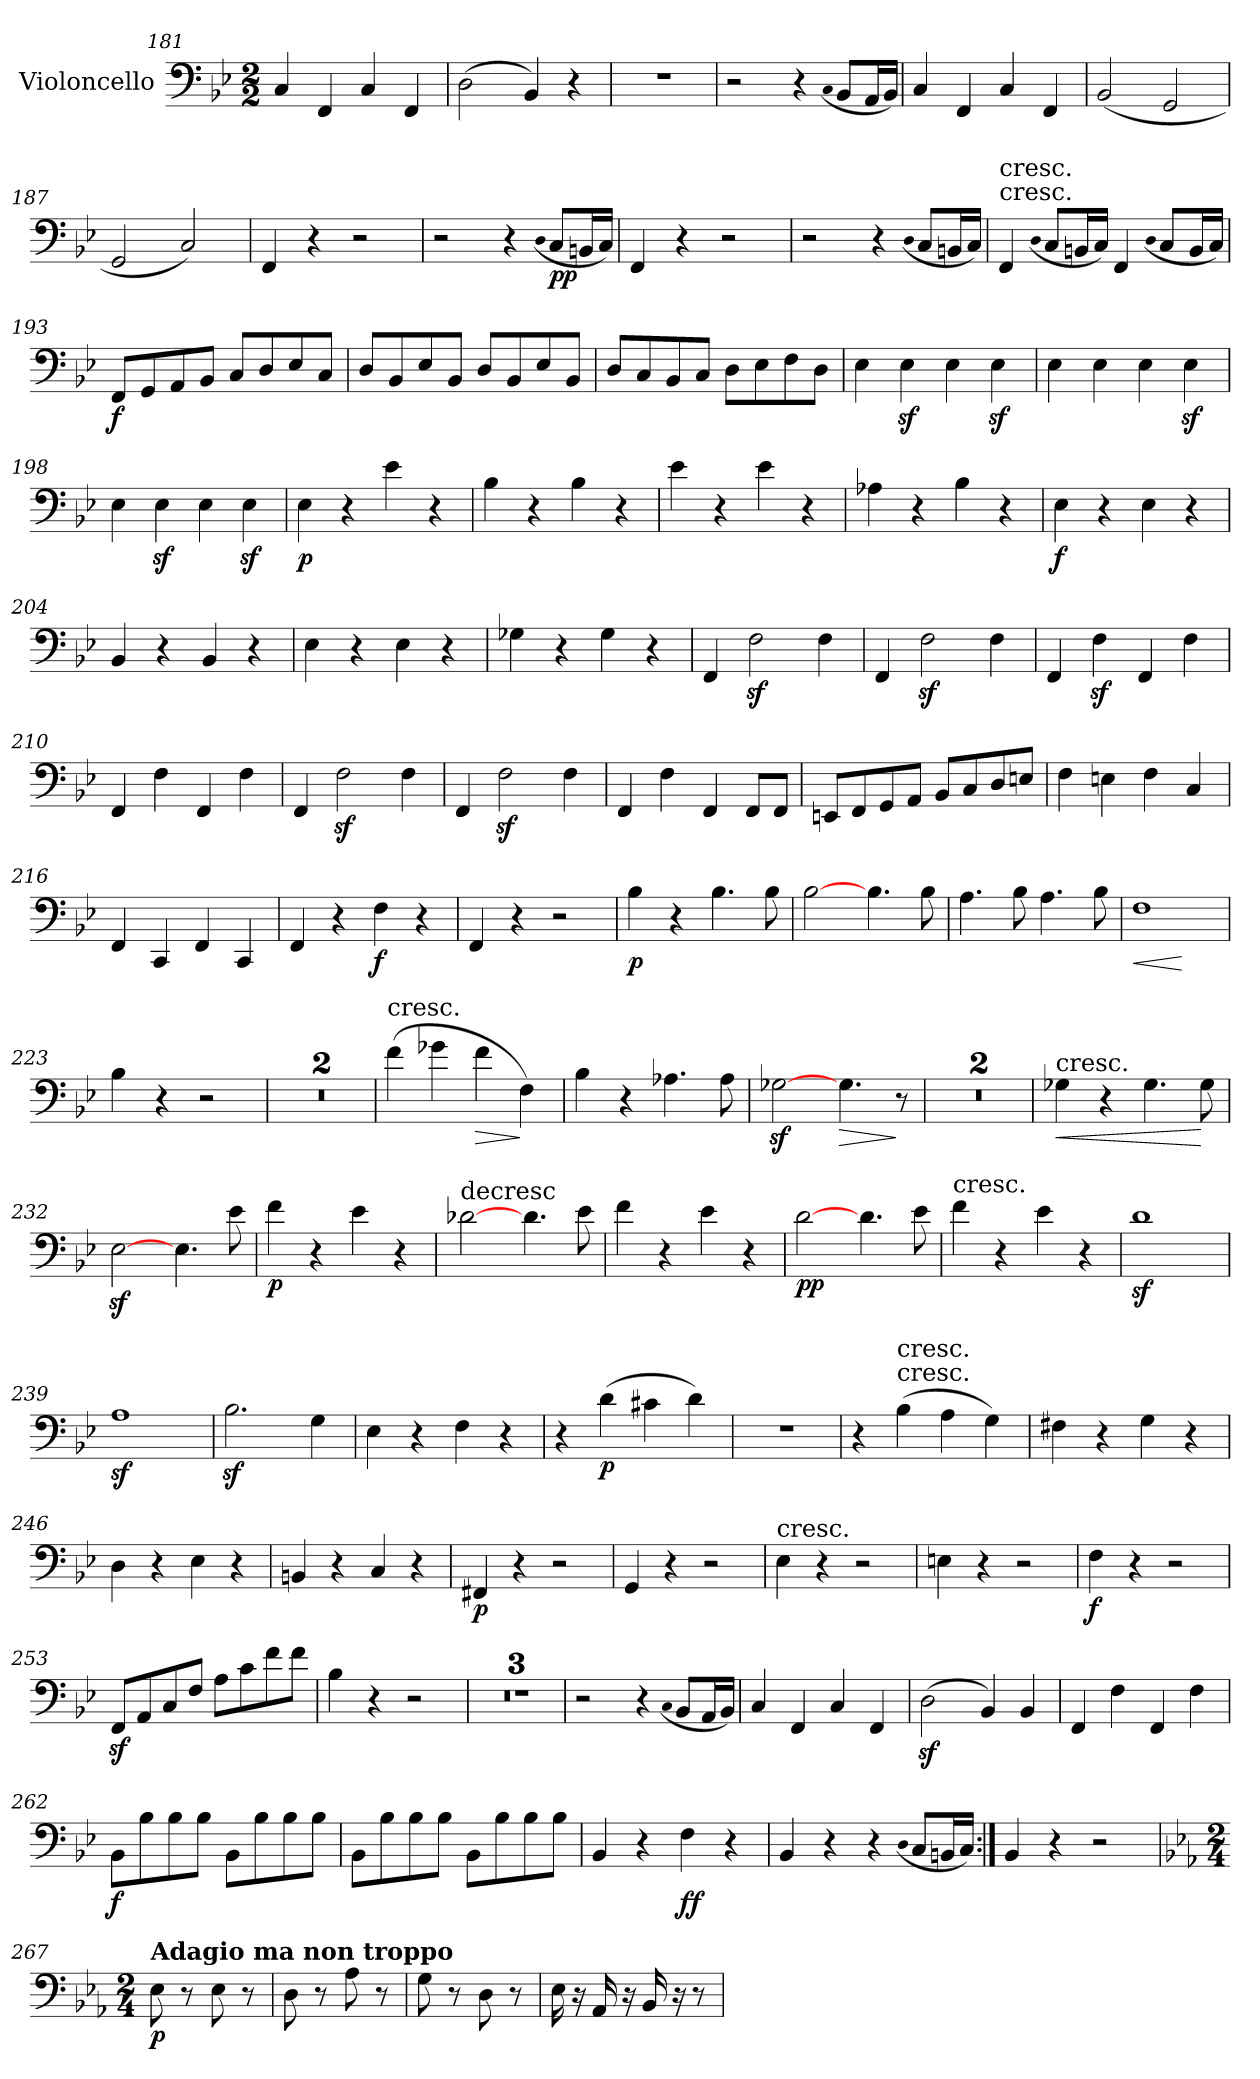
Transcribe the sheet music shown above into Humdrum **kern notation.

**kern	**dynam
*part1	*part1
*staff1	*staff1
*I"Violoncello	*
*I'Vc	*
*clefF4	*
*k[b-e-]	*
*B-:	*
*M2/2	*
=181	=181
4C	.
4FF	.
4C	.
4FF	.
=182	=182
(2D	.
4BB-)	.
4r	.
=183	=183
1r	.
=184	=184
2r	.
4r	.
(qqC	.
8BB-/L	.
16AA/L	.
16BB-/JJ)	.
=185	=185
4C	.
4FF	.
4C	.
4FF	.
=186	=186
(2BB-	.
2GG	.
=187	=187
2GG	.
2C)	.
=188	=188
4FF	.
4r	.
2r	.
=189	=189
2r	.
4r	.
(qqD	.
8C/L	pp
16BBn/L	.
16C/JJ)	.
=190	=190
4FF	.
4r	.
2r	.
=191	=191
2r	.
4r	.
(qqD	.
8C/L	.
16BBn/L	.
16C/JJ)	.
=192	=192
!LO:TX:t=cresc.	!
!LO:TX:a:t=cresc.	!
4FF	.
(qqD	.
8C/L	.
16BBn/L	.
16C/JJ)	.
4FF	.
(qqD	.
8C/L	.
16BB/L	.
16C/JJ)	.
=193	=193
8FF/L	f
8GG/	.
8AA/	.
8BB-/J	.
8C/L	.
8D/	.
8E-/	.
8C/J	.
=194	=194
8D/L	.
8BB-/	.
8E-/	.
8BB-/J	.
8D/L	.
8BB-/	.
8E-/	.
8BB-/J	.
=195	=195
8D/L	.
8C/	.
8BB-/	.
8C/J	.
8D\L	.
8E-\	.
8F\	.
8D\J	.
=196	=196
4E-	.
4E-z	.
4E-	.
4E-z	.
=197	=197
4E-	.
4E-	.
4E-	.
4E-z	.
=198	=198
4E-	.
4E-z	.
4E-	.
4E-z	.
=199	=199
4E-	p
4r	.
4e-	.
4r	.
=200	=200
4B-	.
4r	.
4B-	.
4r	.
=201	=201
4e-	.
4r	.
4e-	.
4r	.
=202	=202
4A-X	.
4r	.
4B-	.
4r	.
=203	=203
4E-	f
4r	.
4E-	.
4r	.
=204	=204
4BB-	.
4r	.
4BB-	.
4r	.
=205	=205
4E-	.
4r	.
4E-	.
4r	.
=206	=206
4G-X	.
4r	.
4G-	.
4r	.
=207	=207
4FF	.
2Fz	.
4F	.
=208	=208
4FF	.
2Fz	.
4F	.
=209	=209
4FF	.
4Fz	.
4FF	.
4F	.
=210	=210
4FF	.
4F	.
4FF	.
4F	.
=211	=211
4FF	.
2Fz	.
4F	.
=212	=212
4FF	.
2Fz	.
4F	.
=213	=213
4FF	.
4F	.
4FF	.
8FF/L	.
8FF/J	.
=214	=214
8EEn/L	.
8FF/	.
8GG/	.
8AA/J	.
8BB-/L	.
8C/	.
8D/	.
8En/J	.
=215	=215
4F	.
4En	.
4F	.
4C	.
=216	=216
4FF	.
4CC	.
4FF	.
4CC	.
=217	=217
4FF	.
4r	.
4F	f
4r	.
=218	=218
4FF	.
4r	.
2r	.
=219	=219
4B-	p
4r	.
4.B-	.
8B-	.
=220	=220
[2B-	.
4.B-	.
8B-	.
=221	=221
4.A	.
8B-	.
4.A	.
8B-	.
=222	=222
!	!LO:HP:b
1F	<
.	[
=223	=223
4B-	.
4r	.
2r	.
=224	=224
1r	.
=225	=225
1r	.
=226	=226
!LO:TX:t=cresc.	!
(4f	.
4g-X	.
!	!LO:HP:b
4f	>
4F)	]
=227	=227
4B-	.
4r	.
4.A-X	.
8A-	.
=228	=228
[2G-Xz	.
!	!LO:HP:b
4.G-	>
8r	]
=229	=229
1r	.
=230	=230
1r	.
=231	=231
!LO:TX:a:t=cresc.	!
!	!LO:HP:b
4G-X	<
4r	.
4.G-	.
8G-	[
=232	=232
[2E-z	.
4.E-	.
8e-	.
=233	=233
4f	p
4r	.
4e-	.
4r	.
=234	=234
!LO:TX:a:t=decresc	!
[2d-X	.
4.d-	.
8e-	.
=235	=235
4f	.
4r	.
4e-	.
4r	.
=236	=236
[2d	pp
4.d	.
8e-	.
=237	=237
!LO:TX:a:t=cresc.	!
4f	.
4r	.
4e-	.
4r	.
=238	=238
1dz	.
=239	=239
1Az	.
=240	=240
2.B-z	.
4G	.
=241	=241
4E-	.
4r	.
4F	.
4r	.
=242	=242
4r	.
(4d	p
4c#X	.
4d)	.
=243	=243
1r	.
=244	=244
4r	.
!LO:TX:t=cresc.	!
!LO:TX:a:t=cresc.	!
(4B-	.
4A	.
4G)	.
=245	=245
4F#X	.
4r	.
4G	.
4r	.
=246	=246
4D	.
4r	.
4E-	.
4r	.
=247	=247
4BBn	.
4r	.
4C	.
4r	.
=248	=248
4FF#X	p
4r	.
2r	.
=249	=249
4GG	.
4r	.
2r	.
=250	=250
!LO:TX:a:t=cresc.	!
4E-	.
4r	.
2r	.
=251	=251
4En	.
4r	.
2r	.
=252	=252
4F	f
4r	.
2r	.
=253	=253
8FFz/L	.
8AA/	.
8C/	.
8F/J	.
8A\L	.
8c\	.
8f\	.
8f\J	.
=254	=254
4B-	.
4r	.
2r	.
=255	=255
1r	.
=256	=256
1r	.
=257	=257
1r	.
=258	=258
2r	.
4r	.
(qqC	.
8BB-/L	.
16AA/L	.
16BB-/JJ)	.
=259	=259
4C	.
4FF	.
4C	.
4FF	.
=260	=260
(2Dz	.
4BB-)	.
4BB-	.
=261	=261
4FF	.
4F	.
4FF	.
4F	.
=262	=262
8BB-\L	f
8B-\	.
8B-\	.
8B-\J	.
8BB-\L	.
8B-\	.
8B-\	.
8B-\J	.
=263	=263
8BB-\L	.
8B-\	.
8B-\	.
8B-\J	.
8BB-\L	.
8B-\	.
8B-\	.
8B-\J	.
=264	=264
4BB-	.
4r	.
4F	ff
4r	.
=265	=265
4BB-	.
4r	.
4r	.
(qqD	.
8C/L	.
16BBn/L	.
16C/JJ)	.
=266:|!	=266:|!
4BB-	.
4r	.
2r	.
=267	=267
*k[b-e-a-]	*
*E-:	*
*M2/4	*
!LO:TX:a:B:t=Adagio ma non troppo	!
8E-	p
8r	.
8E-	.
8r	.
=268	=268
8D	.
8r	.
8A-	.
8r	.
=269	=269
8G	.
8r	.
8D	.
8r	.
=270	=270
16E-	.
16r	.
16AA-	.
16r	.
16BB-	.
16r	.
8r	.
=	=
*-	*-
